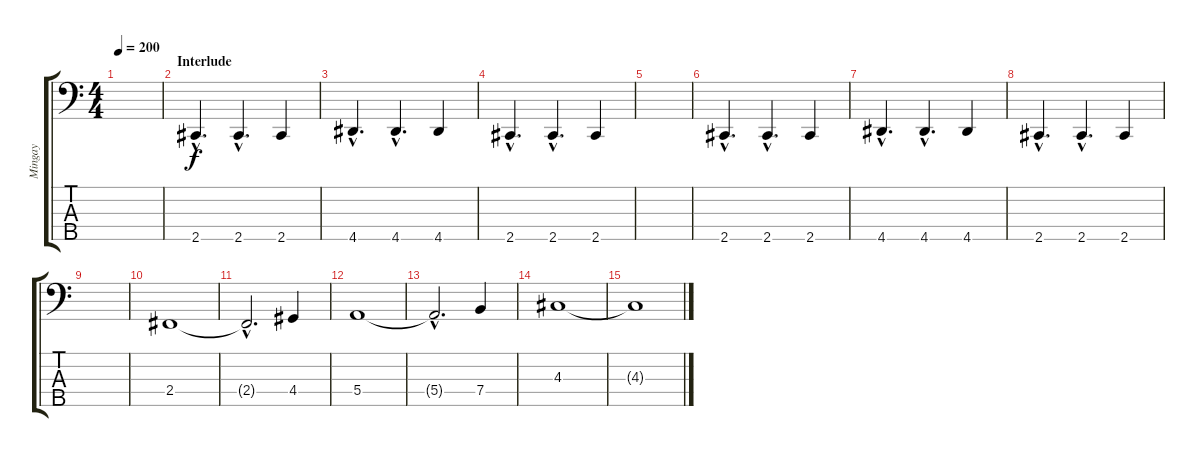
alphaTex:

\track ("Mingay" "Mingay") {instrument electricbasspick}
\staff {score tabs}
\tuning (G2 D2 A1 E1 B0) {hide}
\ts (4 4)
\tempo 200
\clef f4
\ks c
|
\section ("" "Interlude")
2.5{hac}.4{d} 2.5{hac}.4{d} 2.5.4 |
4.5{hac}.4{d} 4.5{hac}.4{d} 4.5.4 |
2.5{hac}.4{d} 2.5{hac}.4{d} 2.5.4 |
|
2.5{hac}.4{d} 2.5{hac}.4{d} 2.5.4 |
4.5{hac}.4{d} 4.5{hac}.4{d} 4.5.4 |
2.5{hac}.4{d} 2.5{hac}.4{d} 2.5.4 |
|
2.4.1 |
2.4{hac t}.2{d} 4.4.4 |
5.4.1 |
5.4{hac t}.2{d} 7.4.4 |
4.3.1 |
4.3{t}.1
